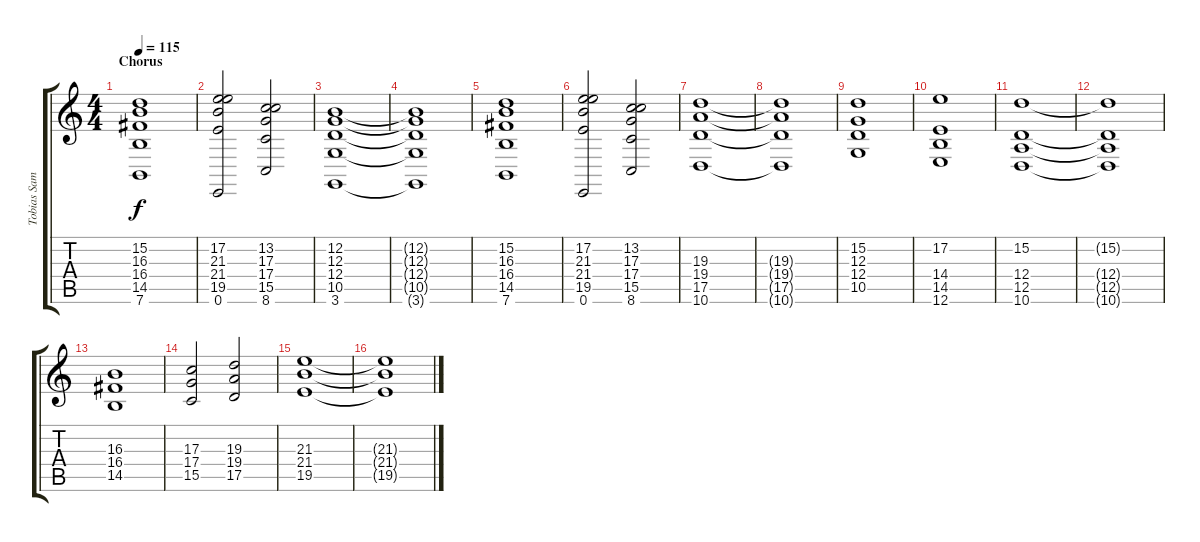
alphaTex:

\track ("Tobias Sammet" "Tobias Sam") {instrument churchorgan}
\staff {score tabs}
\tuning (E4 B3 G3 D3 A2 E2) {hide}
\ts (4 4)
\section ("" "Chorus")
\tempo 115
\clef g2
\ks c
(15.2 16.3 16.4 14.5 7.6).1{dy f} |
(17.2 21.3 21.4 19.5 0.6).2 (13.2 17.3 17.4 15.5 8.6).2 |
(12.2 12.3 12.4 10.5 3.6).1 |
(12.2{t} 12.3{t} 12.4{t} 10.5{t} 3.6{t}).1 |
(15.2 16.3 16.4 14.5 7.6).1 |
(17.2 21.3 21.4 19.5 0.6).2 (13.2 17.3 17.4 15.5 8.6).2 |
(19.3 19.4 17.5 10.6).1 |
(19.3{t} 19.4{t} 17.5{t} 10.6{t}).1 |
(15.2 12.3 12.4 10.5).1 |
(17.2 14.4 14.5 12.6).1 |
(15.2 12.4 12.5 10.6).1 |
(15.2{t} 12.4{t} 12.5{t} 10.6{t}).1 |
(16.3 16.4 14.5).1 |
(17.3 17.4 15.5).2 (19.3 19.4 17.5).2 |
(21.3 21.4 19.5).1 |
(21.3{t} 21.4{t} 19.5{t}).1
